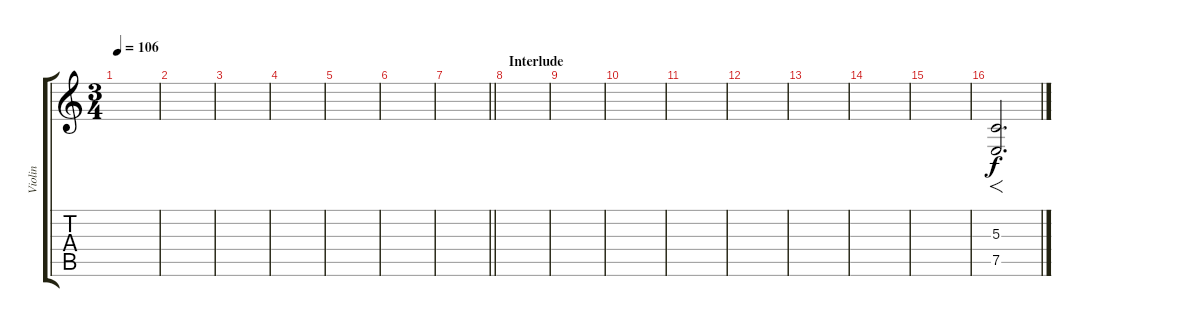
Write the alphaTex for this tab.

\track ("Violin" "Violin") {instrument violin}
\staff {score tabs}
\tuning (E4 B3 G3 D3 A2 E2) {hide}
\ts (3 4)
\tempo 106
\clef g2
\ks c
|
|
|
|
|
|
\barLineRight lightlight
|
\section ("" "Interlude")
|
|
|
|
|
|
|
|
(5.3 7.5).2{f d}
